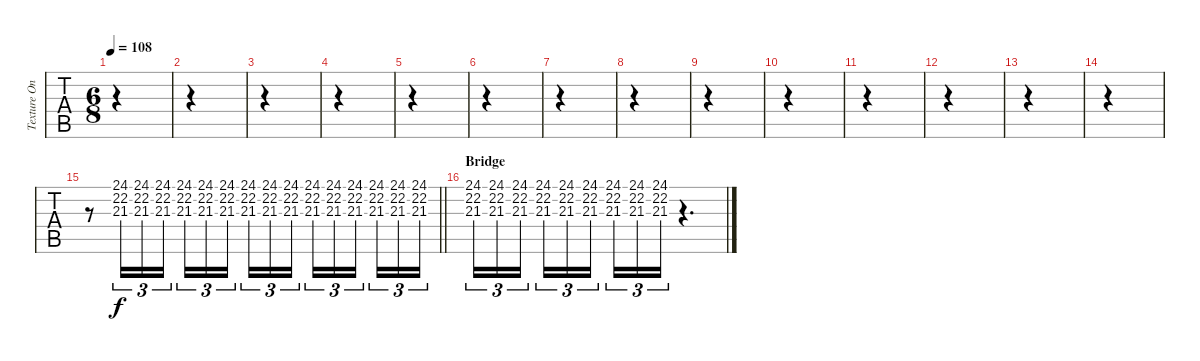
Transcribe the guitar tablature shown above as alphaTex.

\track ("Texture One" "Texture On") {instrument electricguitarclean}
\staff {tabs}
\tuning (E4 B3 G3 D3 A2 E2) {hide}
\ts (6 8)
\tempo 108
\clef g2
\ks a
|
|
|
|
|
|
|
|
|
|
|
|
|
|
\barLineRight lightlight
r.8{volume 7} (24.1 22.2 21.3).16{tu (3 2)} (24.1 22.2 21.3).16{tu (3 2)} (24.1 22.2 21.3).16{tu (3 2) beam splitsecondary} (24.1 22.2 21.3).16{tu (3 2)} (24.1 22.2 21.3).16{tu (3 2)} (24.1 22.2 21.3).16{tu (3 2)} (24.1 22.2 21.3).16{tu (3 2)} (24.1 22.2 21.3).16{tu (3 2)} (24.1 22.2 21.3).16{tu (3 2) beam splitsecondary} (24.1 22.2 21.3).16{tu (3 2)} (24.1 22.2 21.3).16{tu (3 2)} (24.1 22.2 21.3).16{tu (3 2) beam splitsecondary} (24.1 22.2 21.3).16{tu (3 2)} (24.1 22.2 21.3).16{tu (3 2)} (24.1 22.2 21.3).16{tu (3 2)} |
\section ("" "Bridge")
(24.1 22.2 21.3).16{tu (3 2) dy f volume 3} (24.1 22.2 21.3).16{tu (3 2) volume 0} (24.1 22.2 21.3).16{tu (3 2) beam splitsecondary} (24.1 22.2 21.3).16{tu (3 2)} (24.1 22.2 21.3).16{tu (3 2)} (24.1 22.2 21.3).16{tu (3 2) beam splitsecondary} (24.1 22.2 21.3).16{tu (3 2)} (24.1 22.2 21.3).16{tu (3 2)} (24.1 22.2 21.3).16{tu (3 2)} r.4{d}
